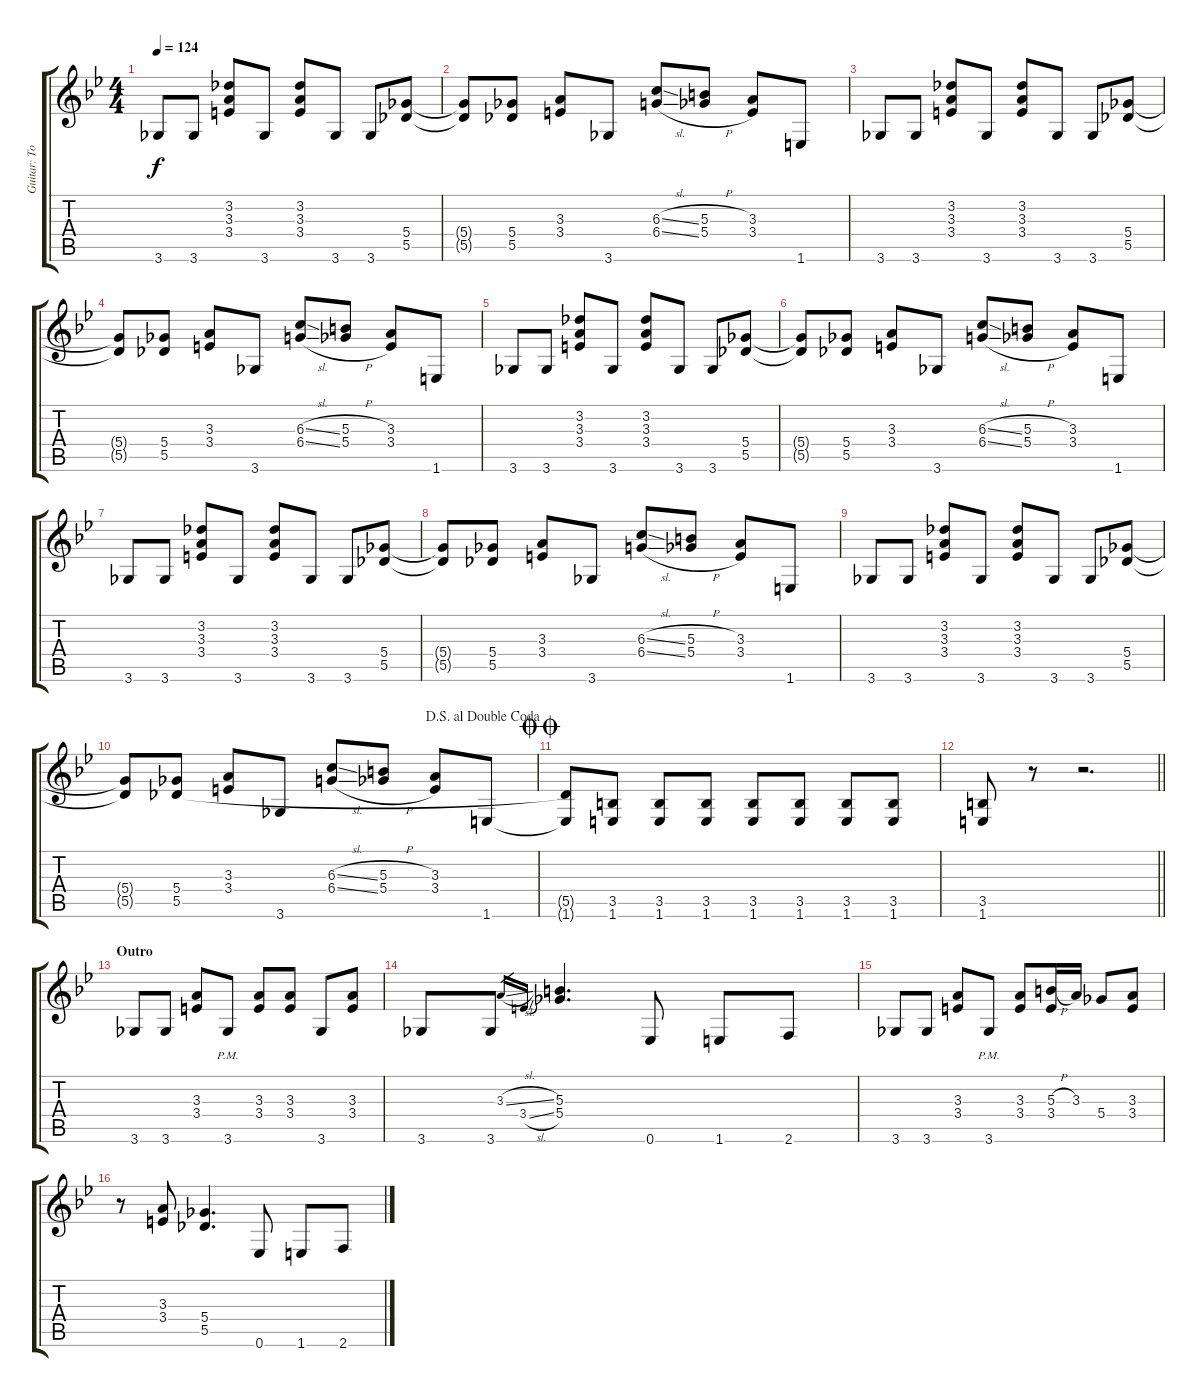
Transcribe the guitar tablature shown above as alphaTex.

\track ("Guitar: Tony R" "Guitar: To") {instrument distortionguitar}
\staff {score tabs}
\tuning (Eb4 Bb3 Gb3 Db3 Ab2 Eb2) {hide}
\ts (4 4)
\tempo 124
\clef g2
\ks bb
3.6.8{dy f} 3.6.8 (3.2 3.3 3.4).8 3.6.8 (3.2 3.3 3.4).8 3.6.8 3.6.8 (5.4 5.5).8 |
(5.4{t} 5.5{t}).8 (5.4 5.5).8 (3.3 3.4).8 3.6.8 (6.3{sl} 6.4{sl}).8 (5.3{h} 5.4{h}).8 (3.3 3.4).8 1.6.8 |
3.6.8 3.6.8 (3.2 3.3 3.4).8 3.6.8 (3.2 3.3 3.4).8 3.6.8 3.6.8 (5.4 5.5).8 |
(5.4{t} 5.5{t}).8 (5.4 5.5).8 (3.3 3.4).8 3.6.8 (6.3{sl} 6.4{sl}).8 (5.3{h} 5.4{h}).8 (3.3 3.4).8 1.6.8 |
3.6.8 3.6.8 (3.2 3.3 3.4).8 3.6.8 (3.2 3.3 3.4).8 3.6.8 3.6.8 (5.4 5.5).8 |
(5.4{t} 5.5{t}).8 (5.4 5.5).8 (3.3 3.4).8 3.6.8 (6.3{sl} 6.4{sl}).8 (5.3{h} 5.4{h}).8 (3.3 3.4).8 1.6.8 |
3.6.8 3.6.8 (3.2 3.3 3.4).8 3.6.8 (3.2 3.3 3.4).8 3.6.8 3.6.8 (5.4 5.5).8 |
(5.4{t} 5.5{t}).8 (5.4 5.5).8 (3.3 3.4).8 3.6.8 (6.3{sl} 6.4{sl}).8 (5.3{h} 5.4{h}).8 (3.3 3.4).8 1.6.8 |
3.6.8 3.6.8 (3.2 3.3 3.4).8 3.6.8 (3.2 3.3 3.4).8 3.6.8 3.6.8 (5.4 5.5).8 |
\jump dalsegnoaldoublecoda
(5.4{t} 5.5{t}).8 (5.4 5.5).8 (3.3 3.4).8 3.6.8 (6.3{sl} 6.4{sl}).8 (5.3{h} 5.4{h}).8 (3.3 3.4).8 1.6.8 |
\jump doublecoda
(5.5{t} 1.6{t}).8 (3.5 1.6).8 (3.5 1.6).8 (3.5 1.6).8 (3.5 1.6).8 (3.5 1.6).8 (3.5 1.6).8 (3.5 1.6).8 |
\barLineRight lightlight
(3.5 1.6).8 r.8 r.2{d} |
\section ("" "Outro")
3.6.8 3.6.8 (3.3 3.4).8 3.6{pm}.8 (3.3 3.4).8 (3.3 3.4).8 3.6.8 (3.3 3.4).8 |
3.6.8 3.6.8 3.3{sl}.16{gr} 3.4{sl}.16{gr} (5.3 5.4).4{d} 0.6.8 1.6.8 2.6.8 |
3.6.8 3.6.8 (3.3 3.4).8 3.6{pm}.8 (3.3 3.4).8 (5.3{h} 3.4).16 3.3.16 5.4.8 (3.3 3.4).8 |
r.8 (3.3 3.4).8 (5.4 5.5).4{d} 0.6.8 1.6.8 2.6.8
